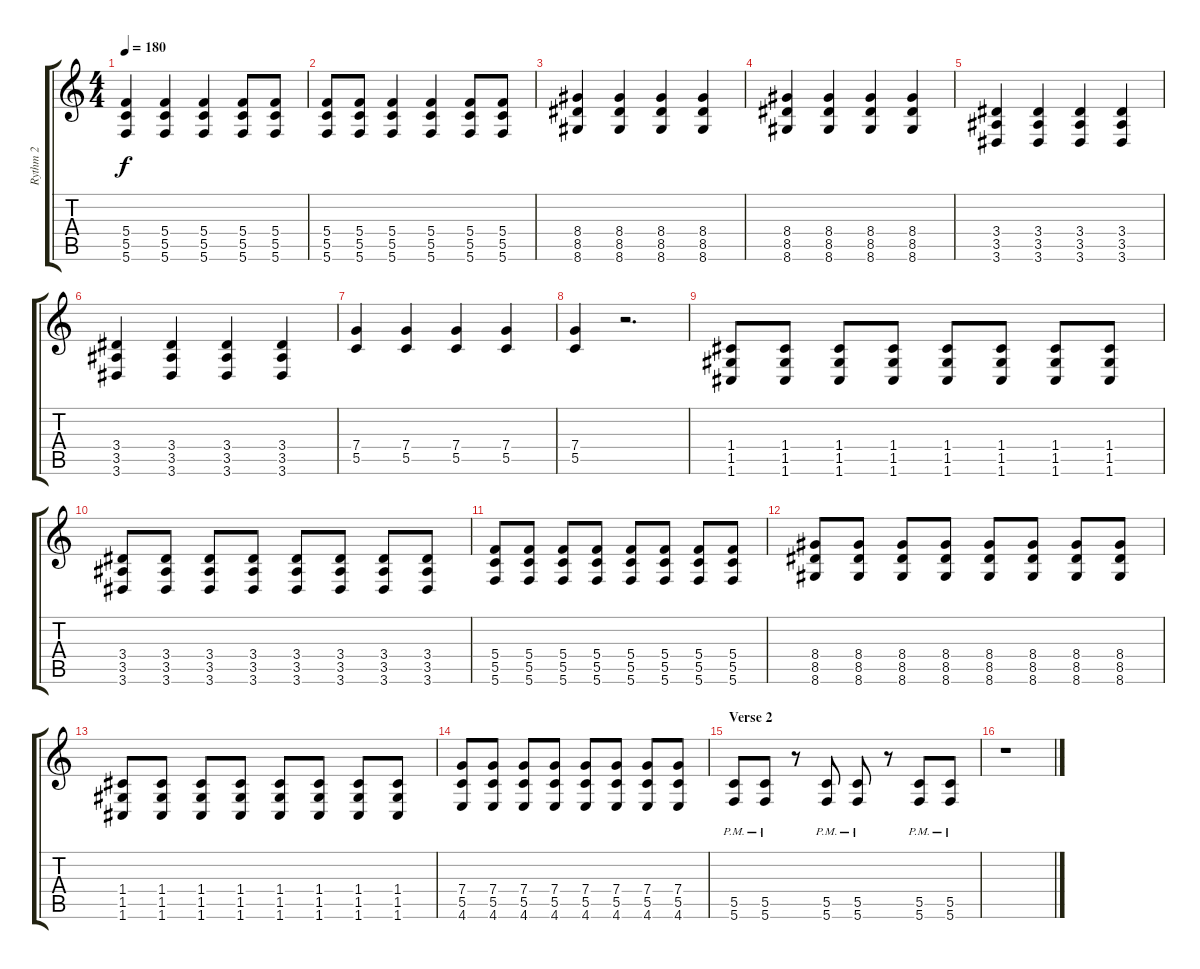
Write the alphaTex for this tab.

\track ("Rythm 2" "Rythm 2") {instrument distortionguitar}
\staff {score tabs}
\tuning (D4 A3 F3 C3 G2 C2) {hide}
\ts (4 4)
\tempo 180
\clef g2
\ks c
(5.4 5.5 5.6).4{dy f} (5.4 5.5 5.6).4 (5.4 5.5 5.6).4 (5.4 5.5 5.6).8 (5.4 5.5 5.6).8 |
(5.4 5.5 5.6).8 (5.4 5.5 5.6).8 (5.4 5.5 5.6).4 (5.4 5.5 5.6).4 (5.4 5.5 5.6).8 (5.4 5.5 5.6).8 |
(8.4 8.5 8.6).4 (8.4 8.5 8.6).4 (8.4 8.5 8.6).4 (8.4 8.5 8.6).4 |
(8.4 8.5 8.6).4 (8.4 8.5 8.6).4 (8.4 8.5 8.6).4 (8.4 8.5 8.6).4 |
(3.4 3.5 3.6).4 (3.4 3.5 3.6).4 (3.4 3.5 3.6).4 (3.4 3.5 3.6).4 |
(3.4 3.5 3.6).4 (3.4 3.5 3.6).4 (3.4 3.5 3.6).4 (3.4 3.5 3.6).4 |
(7.4 5.5).4 (7.4 5.5).4 (7.4 5.5).4 (7.4 5.5).4 |
(7.4 5.5).4 r.2{d} |
(1.4 1.5 1.6).8 (1.4 1.5 1.6).8 (1.4 1.5 1.6).8 (1.4 1.5 1.6).8 (1.4 1.5 1.6).8 (1.4 1.5 1.6).8 (1.4 1.5 1.6).8 (1.4 1.5 1.6).8 |
(3.4 3.5 3.6).8 (3.4 3.5 3.6).8 (3.4 3.5 3.6).8 (3.4 3.5 3.6).8 (3.4 3.5 3.6).8 (3.4 3.5 3.6).8 (3.4 3.5 3.6).8 (3.4 3.5 3.6).8 |
(5.4 5.5 5.6).8 (5.4 5.5 5.6).8 (5.4 5.5 5.6).8 (5.4 5.5 5.6).8 (5.4 5.5 5.6).8 (5.4 5.5 5.6).8 (5.4 5.5 5.6).8 (5.4 5.5 5.6).8 |
(8.4 8.5 8.6).8 (8.4 8.5 8.6).8 (8.4 8.5 8.6).8 (8.4 8.5 8.6).8 (8.4 8.5 8.6).8 (8.4 8.5 8.6).8 (8.4 8.5 8.6).8 (8.4 8.5 8.6).8 |
(1.4 1.5 1.6).8 (1.4 1.5 1.6).8 (1.4 1.5 1.6).8 (1.4 1.5 1.6).8 (1.4 1.5 1.6).8 (1.4 1.5 1.6).8 (1.4 1.5 1.6).8 (1.4 1.5 1.6).8 |
(7.4 5.5 4.6).8 (7.4 5.5 4.6).8 (7.4 5.5 4.6).8 (7.4 5.5 4.6).8 (7.4 5.5 4.6).8 (7.4 5.5 4.6).8 (7.4 5.5 4.6).8 (7.4 5.5 4.6).8 |
\section ("" "Verse 2")
(5.5{pm} 5.6{pm}).8 (5.5{pm} 5.6{pm}).8 r.8 (5.5{pm} 5.6{pm}).8 (5.5{pm} 5.6{pm}).8 r.8 (5.5{pm} 5.6{pm}).8 (5.5{pm} 5.6{pm}).8 |
r.1
